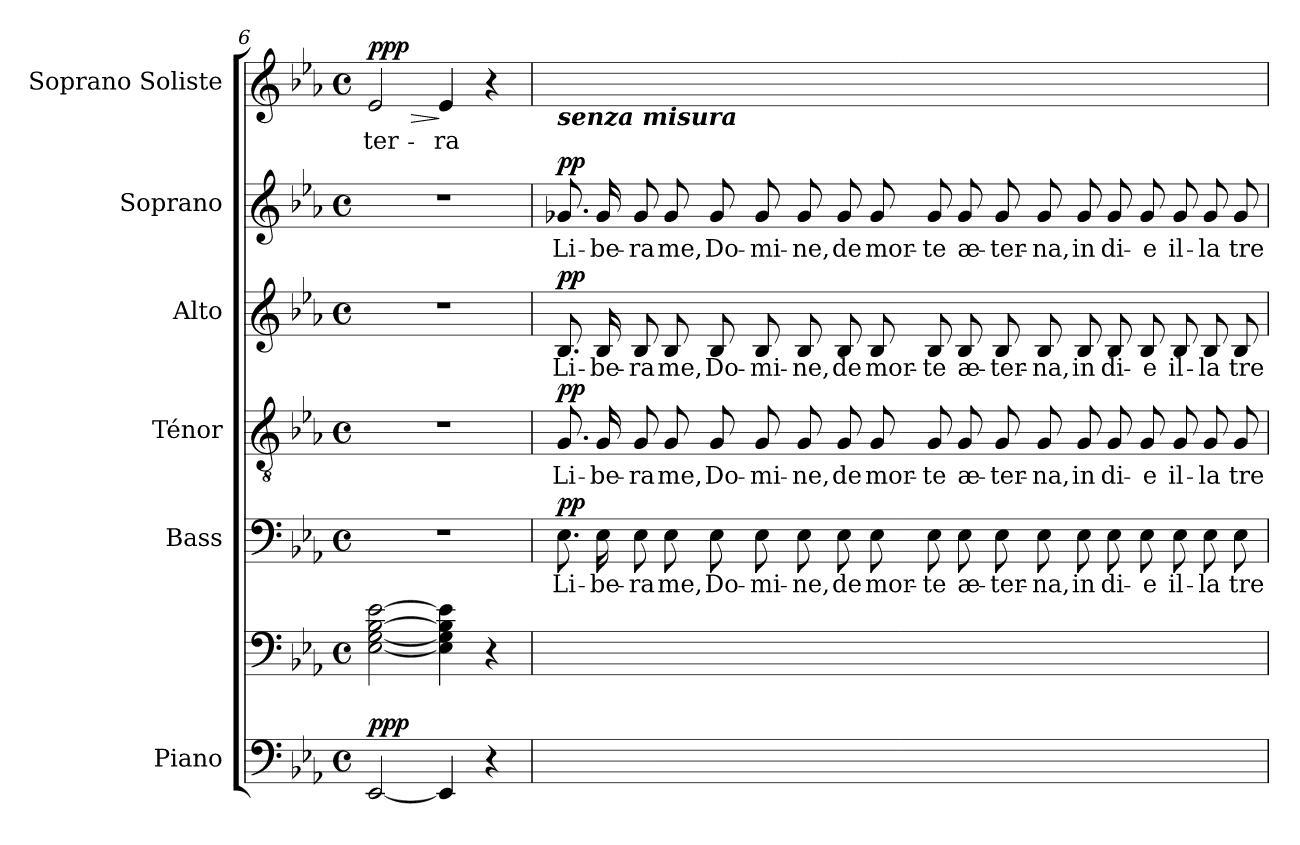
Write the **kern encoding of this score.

**kern	**kern	**dynam	**kern	**text	**dynam	**kern	**text	**dynam	**kern	**text	**dynam	**kern	**text	**dynam	**kern	**text	**dynam
*part6	*part6	*part6	*part5	*part5	*part5	*part4	*part4	*part4	*part3	*part3	*part3	*part2	*part2	*part2	*part1	*part1	*part1
*staff7	*staff6	*staff6/7	*staff5	*staff5	*staff5	*staff4	*staff4	*staff4	*staff3	*staff3	*staff3	*staff2	*staff2	*staff2	*staff1	*staff1	*staff1
*I"Piano	*	*	*I"Bass	*	*	*I"Ténor	*	*	*I"Alto	*	*	*I"Soprano	*	*	*I"Soprano Soliste	*	*
*I'Pno.	*	*	*I'B.	*	*	*I'T.	*	*	*I'A.	*	*	*I'S.	*	*	*	*	*
!!LO:PB:g=z
*clefF4	*clefF4	*	*clefF4	*	*	*clefGv2	*	*	*clefG2	*	*	*clefG2	*	*	*clefG2	*	*
*	*	*	*	*	*	*	*	*	*	*	*	*ITrd2c3	*	*	*	*	*
*k[b-e-a-]	*k[b-e-a-]	*	*k[b-e-a-]	*	*	*k[b-e-a-]	*	*	*k[b-e-a-]	*	*	*k[]	*	*	*k[b-e-a-]	*	*
*M4/4	*M4/4	*	*M4/4	*	*	*M4/4	*	*	*M4/4	*	*	*M4/4	*	*	*M4/4	*	*
*met(c)	*met(c)	*	*met(c)	*	*	*met(c)	*	*	*met(c)	*	*	*met(c)	*	*	*met(c)	*	*
=6	=6	=6	=6	=6	=6	=6	=6	=6	=6	=6	=6	=6	=6	=6	=6	=6	=6
!	!	!LO:DY:a=2	!	!	!	!	!	!	!	!	!	!	!	!	!	!	!LO:HP:b
!	!	!	!	!	!	!	!	!	!	!	!	!	!	!	!	!	!LO:DY:n=1:a
[2EE-/	[2E-\ [2G\ [2B-\ [2e-\	ppp	1r	.	.	1r	.	.	1r	.	.	1r	.	.	2e-/	ter-	> ppp
4EE-/]	4E-\] 4G\] 4B-\] 4e-\]	.	.	.	.	.	.	.	.	.	.	.	.	.	4e-/	-ra	]
4r	4r	.	.	.	.	.	.	.	.	.	.	.	.	.	4r	.	.
=7	=7	=7	=7	=7	=7	=7	=7	=7	=7	=7	=7	=7	=7	=7	=7	=7	=7
*	*	*	*	*	*	*	*	*	*	*	*	*	*	*	*MM50	*	*
!	!	!	!	!	!	!	!	!	!	!	!	!	!	!	!LO:TX:b:Bi:t=senza misura	!	!
!	!	!	!	!	!LO:DY:a	!	!	!LO:DY:a	!	!	!LO:DY:a	!	!	!LO:DY:a	!	!	!
0ryy	0ryy	.	8.E-\	Li-	pp	8.G/	Li-	pp	8.B-/	Li-	pp	8.e-Xi/	Li-	pp	0ryy	.	.
.	.	.	16E-\	-be-	.	16G/	-be-	.	16B-/	-be-	.	16e-i/	-be-	.	.	.	.
.	.	.	8E-\	-ra	.	8G/	-ra	.	8B-/	-ra	.	8e-i/	-ra	.	.	.	.
.	.	.	8E-\	me,	.	8G/	me,	.	8B-/	me,	.	8e-i/	me,	.	.	.	.
.	.	.	8E-\	Do-	.	8G/	Do-	.	8B-/	Do-	.	8e-i/	Do-	.	.	.	.
.	.	.	8E-\	-mi-	.	8G/	-mi-	.	8B-/	-mi-	.	8e-i/	-mi-	.	.	.	.
.	.	.	8E-\	-ne,	.	8G/	-ne,	.	8B-/	-ne,	.	8e-i/	-ne,	.	.	.	.
.	.	.	8E-\	de	.	8G/	de	.	8B-/	de	.	8e-i/	de	.	.	.	.
.	.	.	8E-\	mor-	.	8G/	mor-	.	8B-/	mor-	.	8e-i/	mor-	.	.	.	.
.	.	.	8E-\	-te	.	8G/	-te	.	8B-/	-te	.	8e-i/	-te	.	.	.	.
.	.	.	8E-\	æ-	.	8G/	æ-	.	8B-/	æ-	.	8e-i/	æ-	.	.	.	.
.	.	.	8E-\	-ter-	.	8G/	-ter-	.	8B-/	-ter-	.	8e-i/	-ter-	.	.	.	.
.	.	.	8E-\	-na,	.	8G/	-na,	.	8B-/	-na,	.	8e-i/	-na,	.	.	.	.
.	.	.	8E-\	in	.	8G/	in	.	8B-/	in	.	8e-i/	in	.	.	.	.
.	.	.	8E-\	di-	.	8G/	di-	.	8B-/	di-	.	8e-i/	di-	.	.	.	.
.	.	.	8E-\	-e	.	8G/	-e	.	8B-/	-e	.	8e-i/	-e	.	.	.	.
4ryy	4ryy	.	8E-\	il-	.	8G/	il-	.	8B-/	il-	.	8e-i/	il-	.	4ryy	.	.
.	.	.	8E-\	-la	.	8G/	-la	.	8B-/	-la	.	8e-i/	-la	.	.	.	.
8ryy	8ryy	.	8E-\	tre-	.	8G/	tre-	.	8B-/	tre-	.	8e-i/	tre-	.	8ryy	.	.
=	=	=	=	=	=	=	=	=	=	=	=	=	=	=	=	=	=
*-	*-	*-	*-	*-	*-	*-	*-	*-	*-	*-	*-	*-	*-	*-	*-	*-	*-
